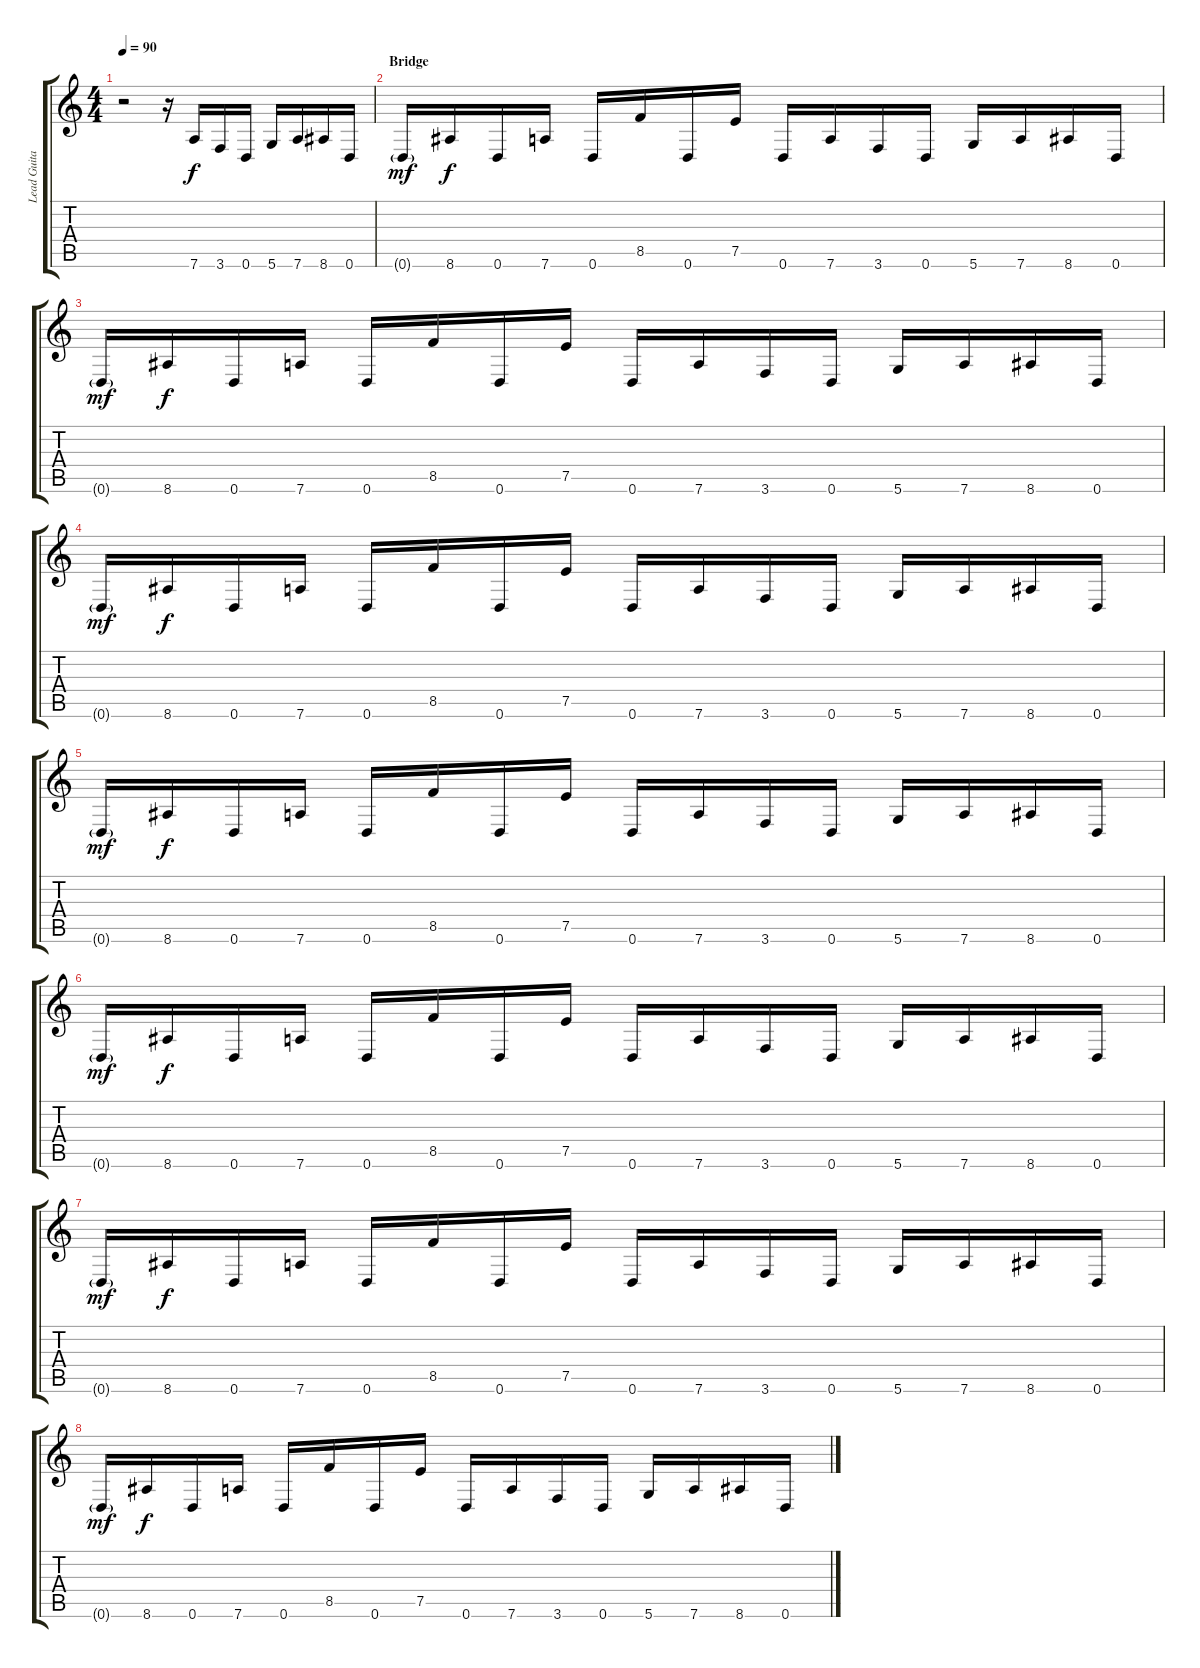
\track ("Lead Guitar" "Lead Guita") {instrument electricguitarjazz}
\staff {score tabs}
\tuning (E4 B3 G3 D3 A2 D2) {hide}
\ts (4 4)
\tempo 90
\clef g2
\ks c
r.2{dy f} r.16 7.6.16 3.6.16 0.6.16 5.6.16 7.6.16 8.6.16 0.6.16 |
\section ("" "Bridge")
0.6{g}.16{dy mf} 8.6.16{dy f} 0.6.16 7.6.16 0.6.16 8.5.16 0.6.16 7.5.16 0.6.16 7.6.16 3.6.16 0.6.16 5.6.16 7.6.16 8.6.16 0.6.16 |
0.6{g}.16{dy mf} 8.6.16{dy f} 0.6.16 7.6.16 0.6.16 8.5.16 0.6.16 7.5.16 0.6.16 7.6.16 3.6.16 0.6.16 5.6.16 7.6.16 8.6.16 0.6.16 |
0.6{g}.16{dy mf} 8.6.16{dy f} 0.6.16 7.6.16 0.6.16 8.5.16 0.6.16 7.5.16 0.6.16 7.6.16 3.6.16 0.6.16 5.6.16 7.6.16 8.6.16 0.6.16 |
0.6{g}.16{dy mf} 8.6.16{dy f} 0.6.16 7.6.16 0.6.16 8.5.16 0.6.16 7.5.16 0.6.16 7.6.16 3.6.16 0.6.16 5.6.16 7.6.16 8.6.16 0.6.16 |
0.6{g}.16{dy mf} 8.6.16{dy f} 0.6.16 7.6.16 0.6.16 8.5.16 0.6.16 7.5.16 0.6.16 7.6.16 3.6.16 0.6.16 5.6.16 7.6.16 8.6.16 0.6.16 |
0.6{g}.16{dy mf} 8.6.16{dy f} 0.6.16 7.6.16 0.6.16 8.5.16 0.6.16 7.5.16 0.6.16 7.6.16 3.6.16 0.6.16 5.6.16 7.6.16 8.6.16 0.6.16 |
0.6{g}.16{dy mf} 8.6.16{dy f} 0.6.16 7.6.16 0.6.16 8.5.16 0.6.16 7.5.16 0.6.16 7.6.16 3.6.16 0.6.16 5.6.16 7.6.16 8.6.16 0.6.16
